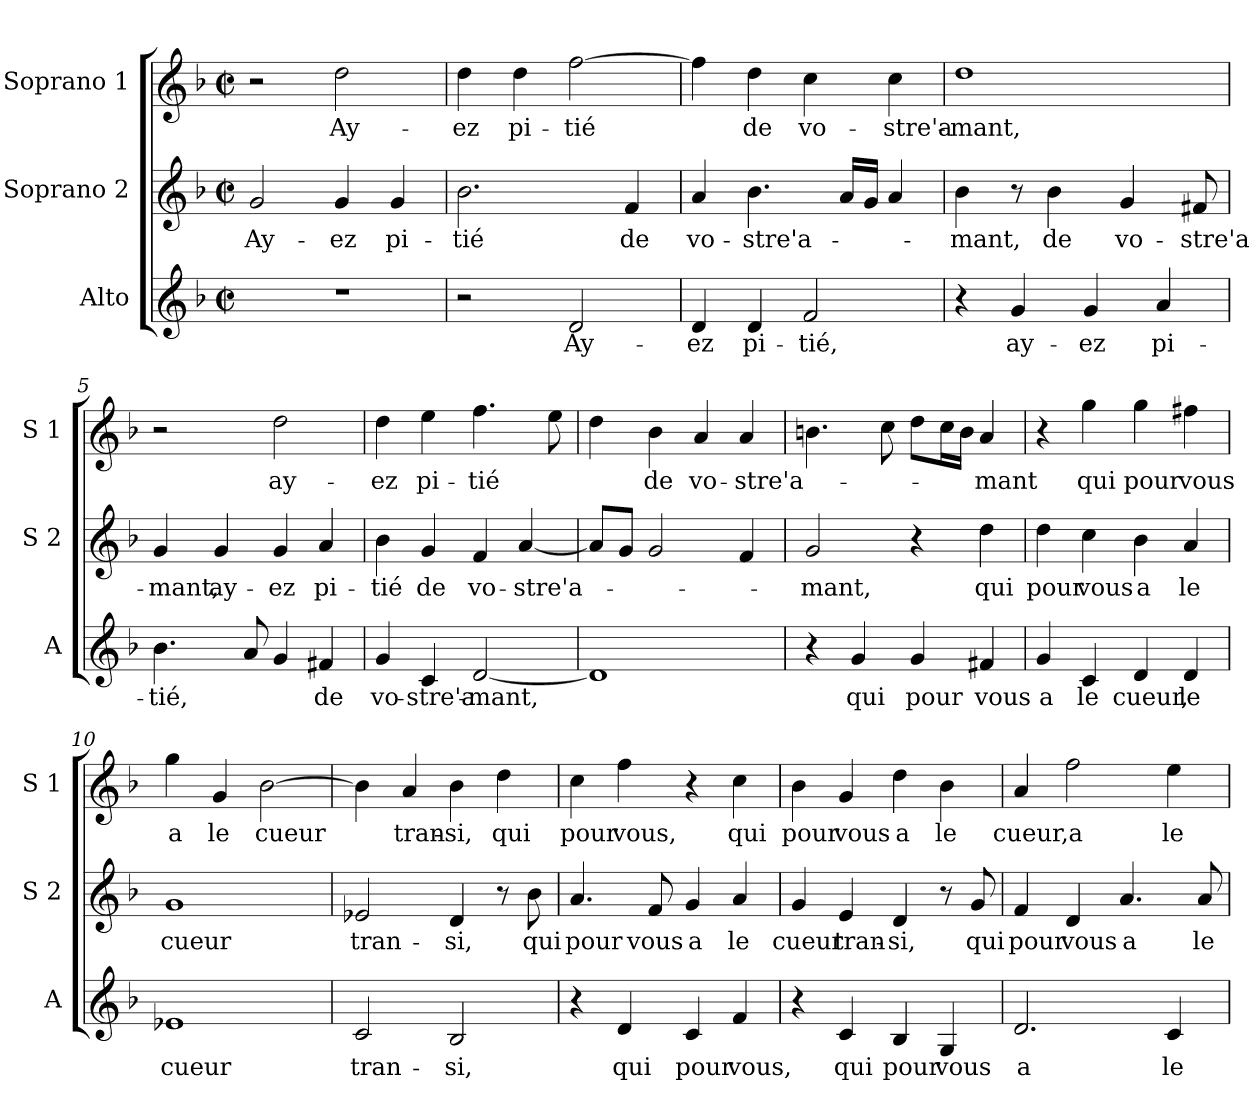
**kern	**text	**kern	**text	**kern	**text
*part3	*part3	*part2	*part2	*part1	*part1
*staff3	*staff3	*staff2	*staff2	*staff1	*staff1
*I"Alto	*	*I"Soprano 2	*	*I"Soprano 1	*
*I'A	*	*I'S 2	*	*I'S 1	*
*clefG2	*	*clefG2	*	*clefG2	*
*k[b-]	*	*k[b-]	*	*k[b-]	*
*F:	*	*F:	*	*F:	*
*M2/2	*	*M2/2	*	*M2/2	*
*met(c|)	*	*met(c|)	*	*met(c|)	*
=1	=1	=1	=1	=1	=1
!	!	!	!LO:LY:b	!	!
1r	.	2g/	Ay-	2r	.
!	!	!	!LO:LY:b	!	!LO:LY:b
.	.	4g/	-ez	2dd\	Ay-
!	!	!	!LO:LY:b	!	!
.	.	4g/	pi-	.	.
=2	=2	=2	=2	=2	=2
!	!	!	!LO:LY:b	!	!LO:LY:b
2r	.	2.b-\	-tié	4dd\	-ez
!	!	!	!	!	!LO:LY:b
.	.	.	.	4dd\	pi-
!	!LO:LY:b	!	!	!	!LO:LY:b
2d/	Ay-	.	.	[2ff\	-tié
!	!	!	!LO:LY:b	!	!
.	.	4f/	de	.	.
=3	=3	=3	=3	=3	=3
!	!LO:LY:b	!	!LO:LY:b	!	!
4d/	-ez	4a/	vo-	4ff\]	.
!	!LO:LY:b	!	!LO:LY:b	!	!LO:LY:b
4d/	pi-	4.b-\	-stre'a-	4dd\	de
!	!LO:LY:b	!	!	!	!LO:LY:b
2f/	-tié,	.	.	4cc\	vo-
.	.	16a/LL	.	.	.
.	.	16g/JJ	.	.	.
!	!	!	!	!	!LO:LY:b
.	.	4a/	.	4cc\	-stre'a-
=4	=4	=4	=4	=4	=4
!	!	!	!LO:LY:b	!	!LO:LY:b
4r	.	4b-\	-mant,	1dd	-mant,
!	!LO:LY:b	!	!	!	!
4g/	ay-	8r	.	.	.
!	!	!	!LO:LY:b	!	!
.	.	4b-\	de	.	.
!	!LO:LY:b	!	!	!	!
4g/	-ez	.	.	.	.
!	!	!	!LO:LY:b	!	!
.	.	4g/	vo-	.	.
!	!LO:LY:b	!	!	!	!
4a/	pi-	.	.	.	.
!	!	!	!LO:LY:b	!	!
.	.	8f#X/	-stre'a-	.	.
!!LO:LB:g=z
=5	=5	=5	=5	=5	=5
!	!LO:LY:b	!	!LO:LY:b	!	!
4.b-\	-tié,	4g/	-mant,	2r	.
!	!	!	!LO:LY:b	!	!
.	.	4g/	ay-	.	.
8a/	.	.	.	.	.
!	!	!	!LO:LY:b	!	!LO:LY:b
4g/	.	4g/	-ez	2dd\	ay-
!	!LO:LY:b	!	!LO:LY:b	!	!
4f#X/	de	4a/	pi-	.	.
=6	=6	=6	=6	=6	=6
!	!LO:LY:b	!	!LO:LY:b	!	!LO:LY:b
4g/	vo-	4b-\	-tié	4dd\	-ez
!	!LO:LY:b	!	!LO:LY:b	!	!LO:LY:b
4c/	-stre'a-	4g/	de	4ee\	pi-
!	!LO:LY:b	!	!LO:LY:b	!	!LO:LY:b
[2d/	-mant,	4f/	vo-	4.ff\	-tié
!	!	!	!LO:LY:b	!	!
.	.	[4a/	-stre'a-	.	.
.	.	.	.	8ee\	.
=7	=7	=7	=7	=7	=7
1d]	.	8a/L]	.	4dd\	.
.	.	8g/J	.	.	.
!	!	!	!	!	!LO:LY:b
.	.	2g/	.	4b-\	de
!	!	!	!	!	!LO:LY:b
.	.	.	.	4a/	vo-
!	!	!	!	!	!LO:LY:b
.	.	4f/	.	4a/	-stre'a-
=8	=8	=8	=8	=8	=8
!	!	!	!LO:LY:b	!	!
4r	.	2g/	-mant,	4.bn\	.
!	!LO:LY:b	!	!	!	!
4g/	qui	.	.	.	.
.	.	.	.	8cc\	.
!	!LO:LY:b	!	!	!	!
4g/	pour	4r	.	8dd\L	.
.	.	.	.	16cc\L	.
.	.	.	.	16b\JJ	.
!	!LO:LY:b	!	!LO:LY:b	!	!LO:LY:b
4f#X/	vous	4dd\	qui	4a/	-mant
=9	=9	=9	=9	=9	=9
!	!LO:LY:b	!	!LO:LY:b	!	!
4g/	a	4dd\	pour	4r	.
!	!LO:LY:b	!	!LO:LY:b	!	!LO:LY:b
4c/	le	4cc\	vous	4gg\	qui
!	!LO:LY:b	!	!LO:LY:b	!	!LO:LY:b
4d/	cueur,	4b-\	a	4gg\	pour
!	!LO:LY:b	!	!LO:LY:b	!	!LO:LY:b
4d/	le	4a/	le	4ff#X\	vous
!!LO:LB:g=z
=10	=10	=10	=10	=10	=10
!	!LO:LY:b	!	!LO:LY:b	!	!LO:LY:b
1e-X	cueur	1g	cueur	4gg\	a
!	!	!	!	!	!LO:LY:b
.	.	.	.	4g/	le
!	!	!	!	!	!LO:LY:b
.	.	.	.	[2b-\	cueur
=11	=11	=11	=11	=11	=11
!	!LO:LY:b	!	!LO:LY:b	!	!
2c/	tran-	2e-X/	tran-	4b-\]	.
!	!	!	!	!	!LO:LY:b
.	.	.	.	4a/	tran-
!	!LO:LY:b	!	!LO:LY:b	!	!LO:LY:b
2B-/	-si,	4d/	-si,	4b-\	-si,
!	!	!	!	!	!LO:LY:b
.	.	8r	.	4dd\	qui
!	!	!	!LO:LY:b	!	!
.	.	8b-\	qui	.	.
=12	=12	=12	=12	=12	=12
!	!	!	!LO:LY:b	!	!LO:LY:b
4r	.	4.a/	pour	4cc\	pour
!	!LO:LY:b	!	!	!	!LO:LY:b
4d/	qui	.	.	4ff\	vous,
!	!	!	!LO:LY:b	!	!
.	.	8f/	vous	.	.
!	!LO:LY:b	!	!LO:LY:b	!	!
4c/	pour	4g/	a	4r	.
!	!LO:LY:b	!	!LO:LY:b	!	!LO:LY:b
4f/	vous,	4a/	le	4cc\	qui
=13	=13	=13	=13	=13	=13
!	!	!	!LO:LY:b	!	!LO:LY:b
4r	.	4g/	cueur	4b-\	pour
!	!LO:LY:b	!	!LO:LY:b	!	!LO:LY:b
4c/	qui	4e/	tran-	4g/	vous
!	!LO:LY:b	!	!LO:LY:b	!	!LO:LY:b
4B-/	pour	4d/	-si,	4dd\	a
!	!LO:LY:b	!	!	!	!LO:LY:b
4G/	vous	8r	.	4b-\	le
!	!	!	!LO:LY:b	!	!
.	.	8g/	qui	.	.
=14	=14	=14	=14	=14	=14
!	!LO:LY:b	!	!LO:LY:b	!	!LO:LY:b
2.d/	a	4f/	pour	4a/	cueur,
!	!	!	!LO:LY:b	!	!LO:LY:b
.	.	4d/	vous	2ff\	a
!	!	!	!LO:LY:b	!	!
.	.	4.a/	a	.	.
!	!LO:LY:b	!	!	!	!LO:LY:b
4c/	le	.	.	4ee\	le
!	!	!	!LO:LY:b	!	!
.	.	8a/	le	.	.
=	=	=	=	=	=
*-	*-	*-	*-	*-	*-
